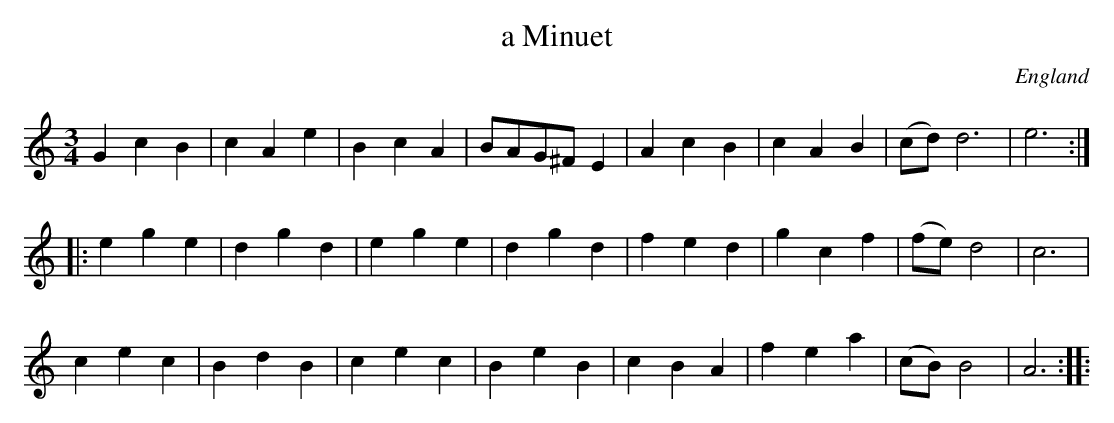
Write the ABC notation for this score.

X:1
T:a Minuet
L:1/4
M:3/4
O:England
K:A min
GcB | cAe | BcA | B/A/G/^F/E | AcB | cAB | (c/d/)d3 | e3 ::
ege | dgd | ege | dgd | fed | gcf | (f/e/)d2 | c3 |
cec | BdB | cec | BeB | cBA | fea | (c/B/)B2 | A3 ::
